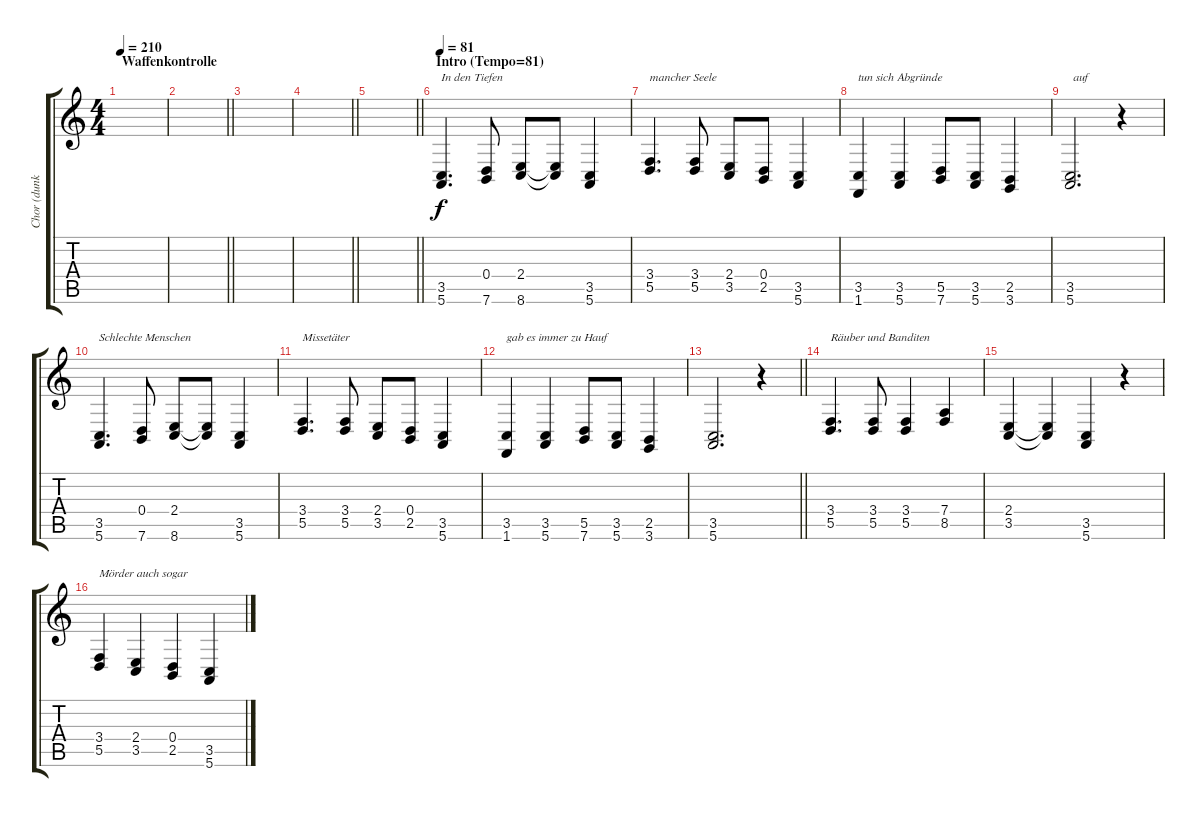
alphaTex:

\track ("Chor (dunkel) Verstärkung" "Chor (dunk") {instrument pad4choir}
\staff {score tabs}
\tuning (E4 B3 G3 D3 A2 E2) {hide}
\ts (4 4)
\section ("" "Waffenkontrolle")
\tempo 210
\clef g2
\ks c
|
\barLineRight lightlight
|
|
\barLineRight lightlight
|
\barLineRight lightlight
|
\section ("" "Intro (Tempo=81)")
\tempo 81
(3.5 5.6).4{d txt "In den Tiefen "} (0.4 7.6).8 (2.4 8.6).8 (2.4{t} 8.6{t}).8 (3.5 5.6).4 |
(3.4 5.5).4{d txt "mancher Seele"} (3.4 5.5).8 (2.4 3.5).8 (0.4 2.5).8 (3.5 5.6).4 |
(3.5 1.6).4{txt "tun sich Abgründe"} (3.5 5.6).4 (5.5 7.6).8 (3.5 5.6).8 (2.5 3.6).4 |
(3.5 5.6).2{d txt " auf"} r.4 |
(3.5 5.6).4{d txt "Schlechte Menschen"} (0.4 7.6).8 (2.4 8.6).8 (2.4{t} 8.6{t}).8 (3.5 5.6).4 |
(3.4 5.5).4{d txt "Missetäter"} (3.4 5.5).8 (2.4 3.5).8 (0.4 2.5).8 (3.5 5.6).4 |
(3.5 1.6).4{txt "gab es immer zu Hauf"} (3.5 5.6).4 (5.5 7.6).8 (3.5 5.6).8 (2.5 3.6).4 |
\barLineRight lightlight
(3.5 5.6).2{d} r.4 |
(3.4 5.5).4{d txt "Räuber und Banditen"} (3.4 5.5).8 (3.4 5.5).4 (7.4 8.5).4 |
(2.4 3.5).4 (2.4{t} 3.5{t}).4 (3.5 5.6).4 r.4 |
(3.4 5.5).4{txt "Mörder auch sogar"} (2.4 3.5).4 (0.4 2.5).4 (3.5 5.6).4
